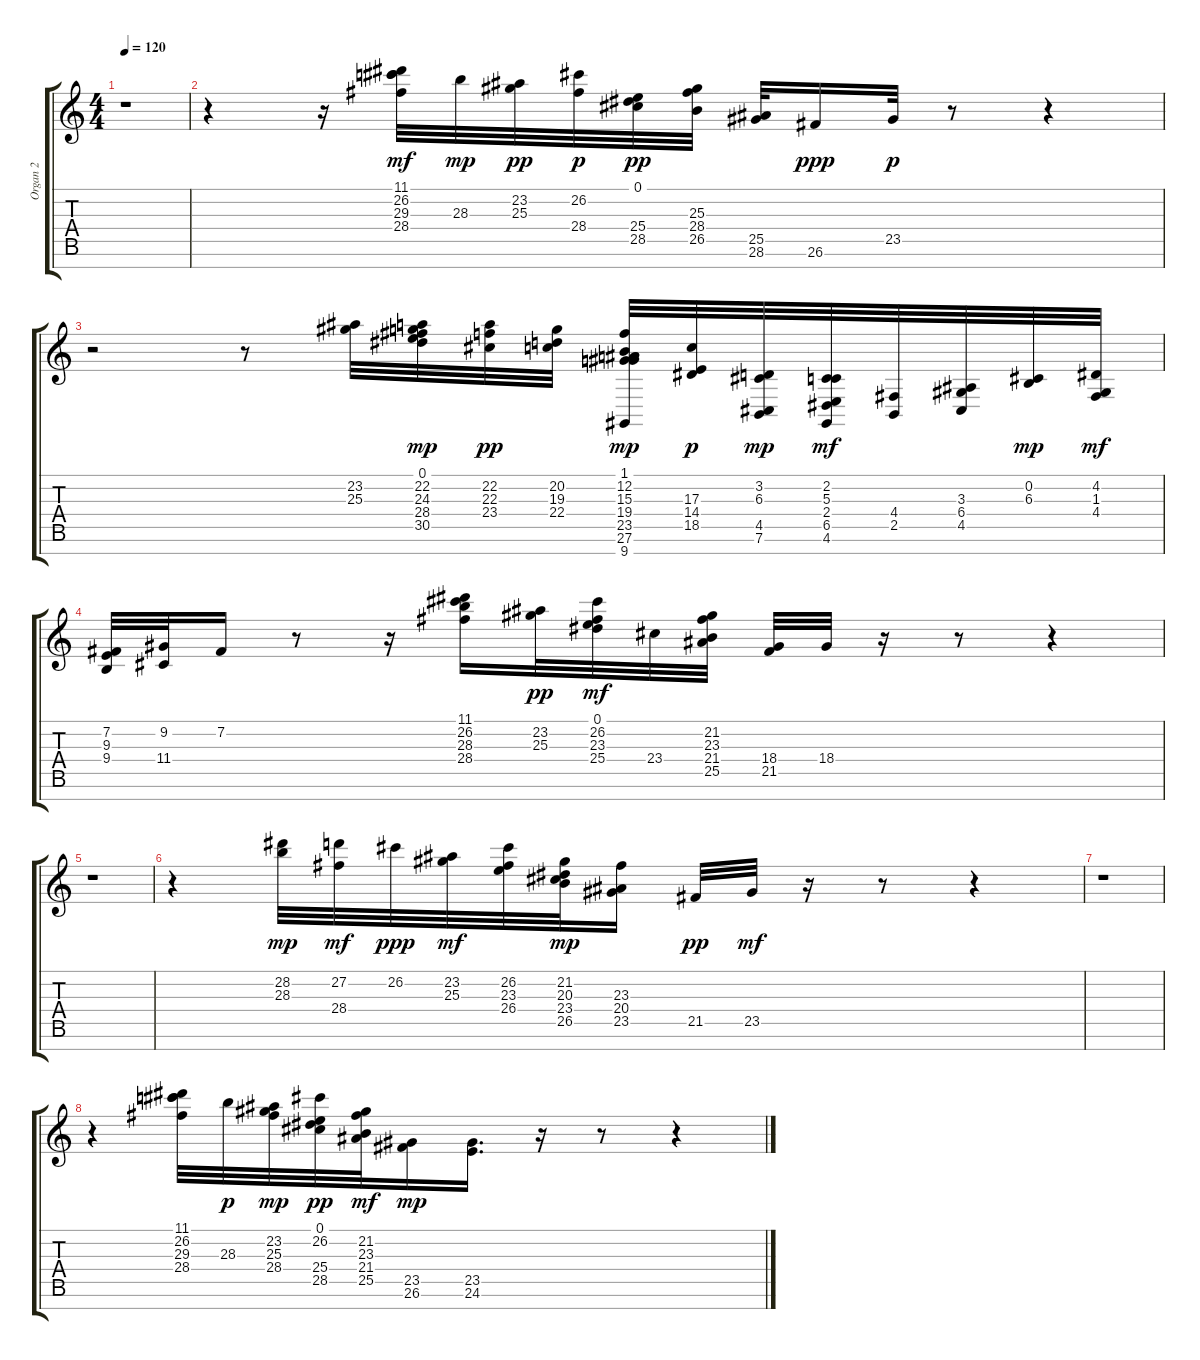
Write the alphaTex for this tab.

\track ("Organ 2" "Organ 2") {instrument rockorgan}
\staff {score tabs}
\tuning (E5 B3 G3 D3 A2 E2 B1) {hide}
\ts (4 4)
\tempo 120
\clef g2
\ks c
r.1{dy p} |
r.4 r.16 (11.1 26.2 29.3 28.4).32{dy mf} 28.3.32{dy mp} (23.2 25.3).32{dy pp} (26.2 28.4).32{dy p} (0.1 25.4 28.5).32{dy pp} (25.3 28.4 26.5).32 (25.5 28.6).32 26.6.16{dy ppp} 23.5.32{dy p} r.8 r.4 |
r.2 r.8 (23.2 25.3).32 (0.1 22.2 24.3 28.4 30.5).32{dy mp} (22.2 22.3 23.4).32{dy pp} (20.2 19.3 22.4).32 (1.1 12.2 15.3 19.4 23.5 27.6 9.7).32{dy mp} (17.3 14.4 18.5).32{dy p} (3.2 6.3 4.5 7.6).32{dy mp} (2.2 5.3 2.4 6.5 4.6).32{dy mf} (4.4 2.5).32 (3.3 6.4 4.5).32 (0.2 6.3).32{dy mp} (4.2 1.3 4.4).32{dy mf} |
(7.2 9.3 9.4).32 (9.2 11.4).32 7.2.16 r.8 r.16 (11.1 26.2 28.3 28.4).16 (23.2 25.3).32{dy pp} (0.1 26.2 23.3 25.4).32{dy mf} 23.4.32 (21.2 23.3 21.4 25.5).32 (18.4 21.5).32 18.4.32 r.16 r.8 r.4 |
r.1 |
r.4 (28.2 28.3).32{dy mp} (27.2 28.4).32{dy mf} 26.2.32{dy ppp} (23.2 25.3).32{dy mf} (26.2 23.3 26.4).32 (21.2 20.3 23.4 26.5).32{dy mp} (23.3 20.4 23.5).16 21.5.32{dy pp} 23.5.32{dy mf} r.16 r.8 r.4 |
r.1 |
r.4 (11.1 26.2 29.3 28.4).32 28.3.32{dy p} (23.2 25.3 28.4).32{dy mp} (0.1 26.2 25.4 28.5).32{dy pp} (21.2 23.3 21.4 25.5).32{dy mf} (23.5 26.6).16{dy mp} (23.5 24.6).16{d} r.16 r.8 r.4
